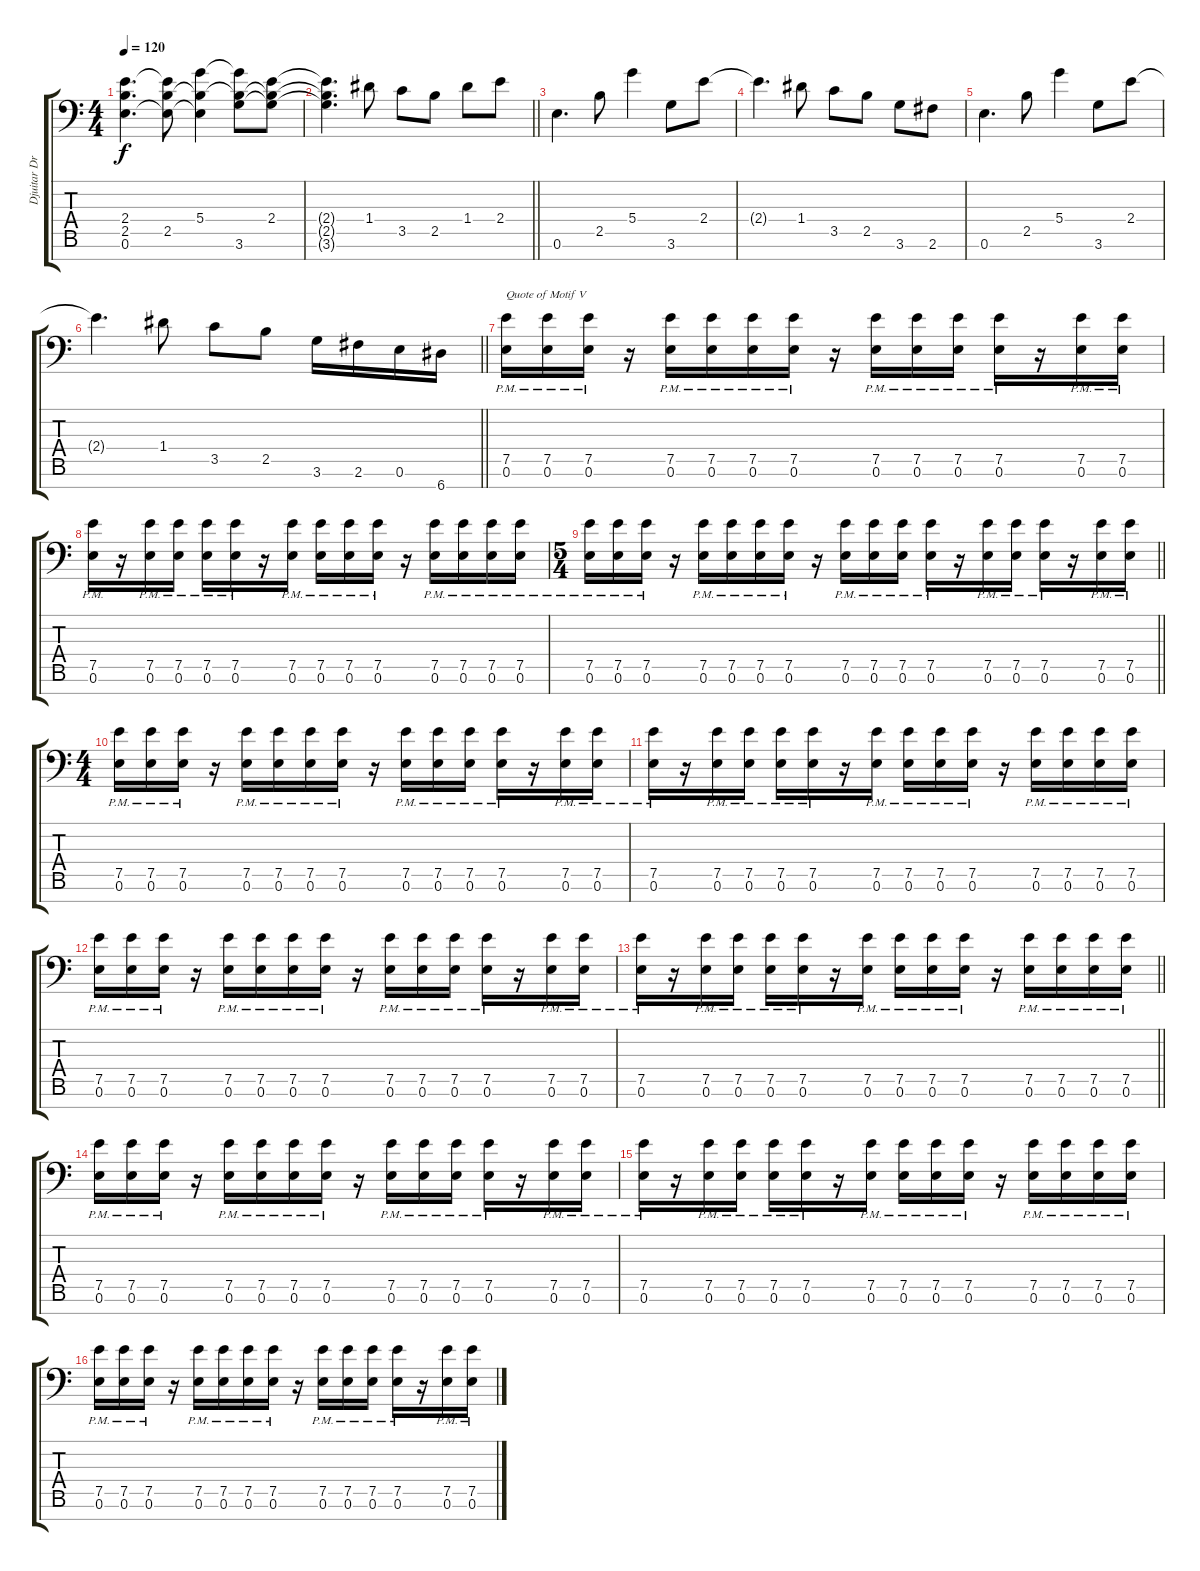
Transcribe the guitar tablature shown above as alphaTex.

\track ("Djuitar Dropped A" "Djuitar Dr") {instrument distortionguitar}
\staff {score tabs}
\tuning (E4 B3 G3 D3 A2 E2 A1) {hide}
\ts (4 4)
\tempo 120
\clef f4
\ks c
(2.4 2.5 0.6).4{d dy f} (2.4{t} 2.5 0.6{t}).8 (5.4 2.5{t} 0.6{t}).4 (5.4{t} 2.5{t} 3.6).8 (2.4 2.5{t} 3.6{t}).8 |
\barLineRight lightlight
(2.4{t} 2.5{t} 3.6{t}).4{d} 1.4.8 3.5.8 2.5.8 1.4.8 2.4.8 |
0.6.4{d} 2.5.8 5.4.4 3.6.8 2.4.8 |
2.4{t}.4{d} 1.4.8 3.5.8 2.5.8 3.6.8 2.6.8 |
0.6.4{d} 2.5.8 5.4.4 3.6.8 2.4.8 |
\barLineRight lightlight
2.4{t}.4{d} 1.4.8 3.5.8 2.5.8 3.6.16 2.6.16 0.6.16 6.7.16 |
(7.5{pm} 0.6{pm}).16{txt "Quote of Motif V"} (7.5{pm} 0.6{pm}).16 (7.5{pm} 0.6{pm}).16 r.16 (7.5{pm} 0.6{pm}).16 (7.5{pm} 0.6{pm}).16 (7.5{pm} 0.6{pm}).16 (7.5{pm} 0.6{pm}).16 r.16 (7.5{pm} 0.6{pm}).16 (7.5{pm} 0.6{pm}).16 (7.5{pm} 0.6{pm}).16 (7.5{pm} 0.6{pm}).16 r.16 (7.5{pm} 0.6{pm}).16 (7.5{pm} 0.6{pm}).16 |
(7.5{pm} 0.6{pm}).16 r.16 (7.5{pm} 0.6{pm}).16 (7.5{pm} 0.6{pm}).16 (7.5{pm} 0.6{pm}).16 (7.5{pm} 0.6{pm}).16 r.16 (7.5{pm} 0.6{pm}).16 (7.5{pm} 0.6{pm}).16 (7.5{pm} 0.6{pm}).16 (7.5{pm} 0.6{pm}).16 r.16 (7.5{pm} 0.6{pm}).16 (7.5{pm} 0.6{pm}).16 (7.5{pm} 0.6{pm}).16 (7.5{pm} 0.6{pm}).16 |
\ts (5 4)
\barLineRight lightlight
(7.5{pm} 0.6{pm}).16 (7.5{pm} 0.6{pm}).16 (7.5{pm} 0.6{pm}).16 r.16 (7.5{pm} 0.6{pm}).16 (7.5{pm} 0.6{pm}).16 (7.5{pm} 0.6{pm}).16 (7.5{pm} 0.6{pm}).16 r.16 (7.5{pm} 0.6{pm}).16 (7.5{pm} 0.6{pm}).16 (7.5{pm} 0.6{pm}).16 (7.5{pm} 0.6{pm}).16 r.16 (7.5{pm} 0.6{pm}).16 (7.5{pm} 0.6{pm}).16 (7.5{pm} 0.6{pm}).16 r.16 (7.5{pm} 0.6{pm}).16 (7.5{pm} 0.6{pm}).16 |
\ts (4 4)
\section ("" "")
(7.5{pm} 0.6{pm}).16 (7.5{pm} 0.6{pm}).16 (7.5{pm} 0.6{pm}).16 r.16 (7.5{pm} 0.6{pm}).16 (7.5{pm} 0.6{pm}).16 (7.5{pm} 0.6{pm}).16 (7.5{pm} 0.6{pm}).16 r.16 (7.5{pm} 0.6{pm}).16 (7.5{pm} 0.6{pm}).16 (7.5{pm} 0.6{pm}).16 (7.5{pm} 0.6{pm}).16 r.16 (7.5{pm} 0.6{pm}).16 (7.5{pm} 0.6{pm}).16 |
(7.5{pm} 0.6{pm}).16 r.16 (7.5{pm} 0.6{pm}).16 (7.5{pm} 0.6{pm}).16 (7.5{pm} 0.6{pm}).16 (7.5{pm} 0.6{pm}).16 r.16 (7.5{pm} 0.6{pm}).16 (7.5{pm} 0.6{pm}).16 (7.5{pm} 0.6{pm}).16 (7.5{pm} 0.6{pm}).16 r.16 (7.5{pm} 0.6{pm}).16 (7.5{pm} 0.6{pm}).16 (7.5{pm} 0.6{pm}).16 (7.5{pm} 0.6{pm}).16 |
(7.5{pm} 0.6{pm}).16 (7.5{pm} 0.6{pm}).16 (7.5{pm} 0.6{pm}).16 r.16 (7.5{pm} 0.6{pm}).16 (7.5{pm} 0.6{pm}).16 (7.5{pm} 0.6{pm}).16 (7.5{pm} 0.6{pm}).16 r.16 (7.5{pm} 0.6{pm}).16 (7.5{pm} 0.6{pm}).16 (7.5{pm} 0.6{pm}).16 (7.5{pm} 0.6{pm}).16 r.16 (7.5{pm} 0.6{pm}).16 (7.5{pm} 0.6{pm}).16 |
\barLineRight lightlight
(7.5{pm} 0.6{pm}).16 r.16 (7.5{pm} 0.6{pm}).16 (7.5{pm} 0.6{pm}).16 (7.5{pm} 0.6{pm}).16 (7.5{pm} 0.6{pm}).16 r.16 (7.5{pm} 0.6{pm}).16 (7.5{pm} 0.6{pm}).16 (7.5{pm} 0.6{pm}).16 (7.5{pm} 0.6{pm}).16 r.16 (7.5{pm} 0.6{pm}).16 (7.5{pm} 0.6{pm}).16 (7.5{pm} 0.6{pm}).16 (7.5{pm} 0.6{pm}).16 |
(7.5{pm} 0.6{pm}).16 (7.5{pm} 0.6{pm}).16 (7.5{pm} 0.6{pm}).16 r.16 (7.5{pm} 0.6{pm}).16 (7.5{pm} 0.6{pm}).16 (7.5{pm} 0.6{pm}).16 (7.5{pm} 0.6{pm}).16 r.16 (7.5{pm} 0.6{pm}).16 (7.5{pm} 0.6{pm}).16 (7.5{pm} 0.6{pm}).16 (7.5{pm} 0.6{pm}).16 r.16 (7.5{pm} 0.6{pm}).16 (7.5{pm} 0.6{pm}).16 |
(7.5{pm} 0.6{pm}).16 r.16 (7.5{pm} 0.6{pm}).16 (7.5{pm} 0.6{pm}).16 (7.5{pm} 0.6{pm}).16 (7.5{pm} 0.6{pm}).16 r.16 (7.5{pm} 0.6{pm}).16 (7.5{pm} 0.6{pm}).16 (7.5{pm} 0.6{pm}).16 (7.5{pm} 0.6{pm}).16 r.16 (7.5{pm} 0.6{pm}).16 (7.5{pm} 0.6{pm}).16 (7.5{pm} 0.6{pm}).16 (7.5{pm} 0.6{pm}).16 |
(7.5{pm} 0.6{pm}).16 (7.5{pm} 0.6{pm}).16 (7.5{pm} 0.6{pm}).16 r.16 (7.5{pm} 0.6{pm}).16 (7.5{pm} 0.6{pm}).16 (7.5{pm} 0.6{pm}).16 (7.5{pm} 0.6{pm}).16 r.16 (7.5{pm} 0.6{pm}).16 (7.5{pm} 0.6{pm}).16 (7.5{pm} 0.6{pm}).16 (7.5{pm} 0.6{pm}).16 r.16 (7.5{pm} 0.6{pm}).16 (7.5{pm} 0.6{pm}).16
